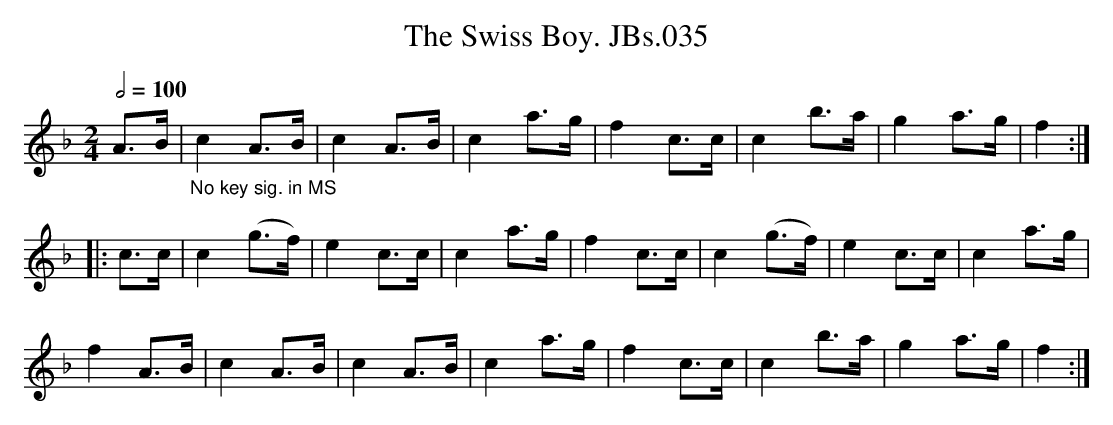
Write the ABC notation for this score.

X:1
T:Swiss Boy. JBs.035, The
M:2/4
L:1/8
Q:1/2=100
K:F
A>B|"_No key sig. in MS"c2A>B|c2A>B|c2a>g|f2c>c|c2b>a|g2a>g|f2:|
|:c>c|c2(g>f)|e2 c>c|c2a>g|f2c>c|c2(g>f)|e2 c>c|c2a>g|
f2A>B|c2 A>B|c2A>B|c2a>g|f2c>c|c2b>a|g2a>g|f2:|
